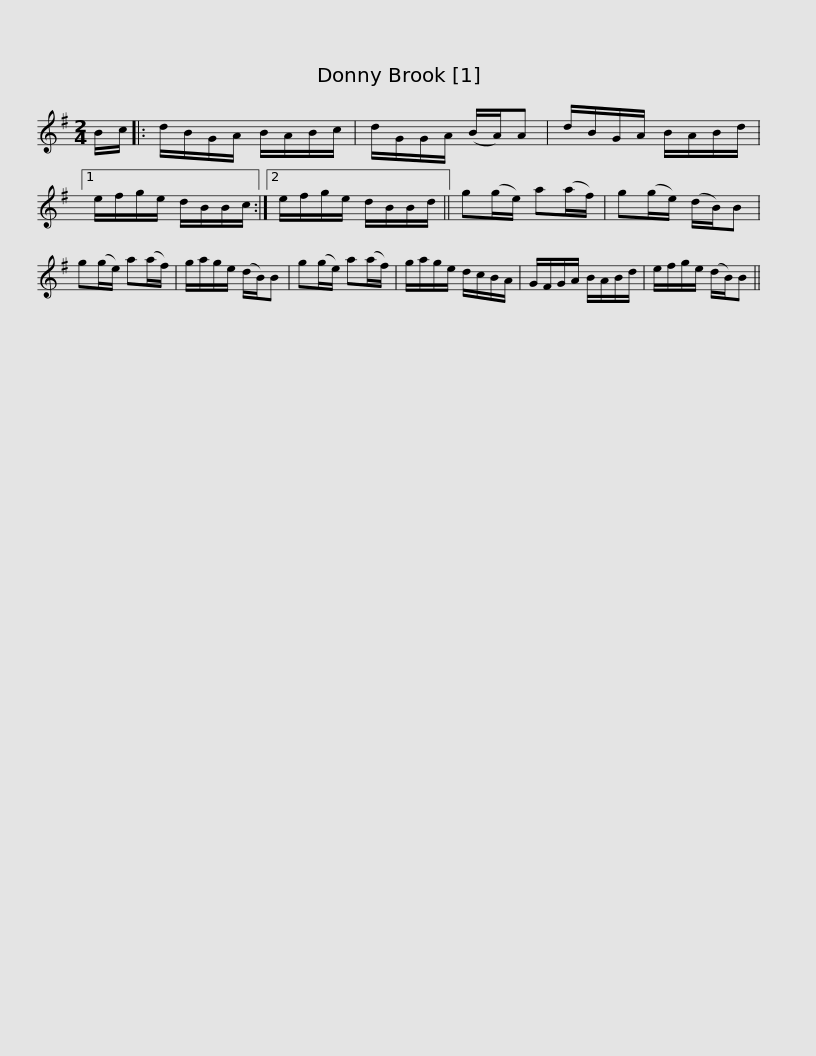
X:1
L:1/8
M:2/4
I:linebreak $
K:G
V:1 treble
V:1
 B/c/ |: d/B/G/A/ B/A/B/c/ | d/G/G/A/ (B/A/)A | d/B/G/A/ B/A/B/d/ |1 e/f/g/e/ d/B/B/c/ :|2 %5
 e/f/g/e/ d/B/B/d/ ||$ g(g/e/) a(a/f/) | g(g/e/) (d/B/)B | g(g/e/) a(a/f/) | g/a/g/e/ (d/B/)B | %10
 g(g/e/) a(a/f/) | g/a/g/e/ d/c/B/A/ | G/F/G/A/ B/A/B/d/ |$ e/f/g/e/ (d/B/)B || %14
